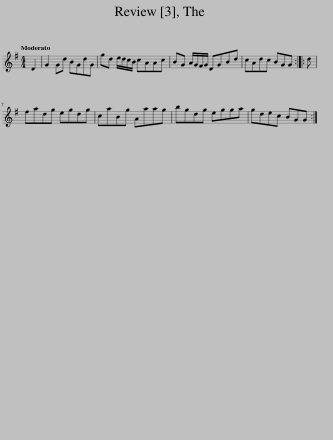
X:1
L:1/8
Q:1/4=104
M:4/4
I:linebreak $
K:G
V:1 treble
V:1
 D2 | G2 Gd BGdG | gd e/d/c/B/ cAAc | BG A/G/F/G/ DGBd | cAdc BGG :: %5
 d |$ fadg egdg | caBg Aaag | bgdg egga | gdec BGG :| %10
